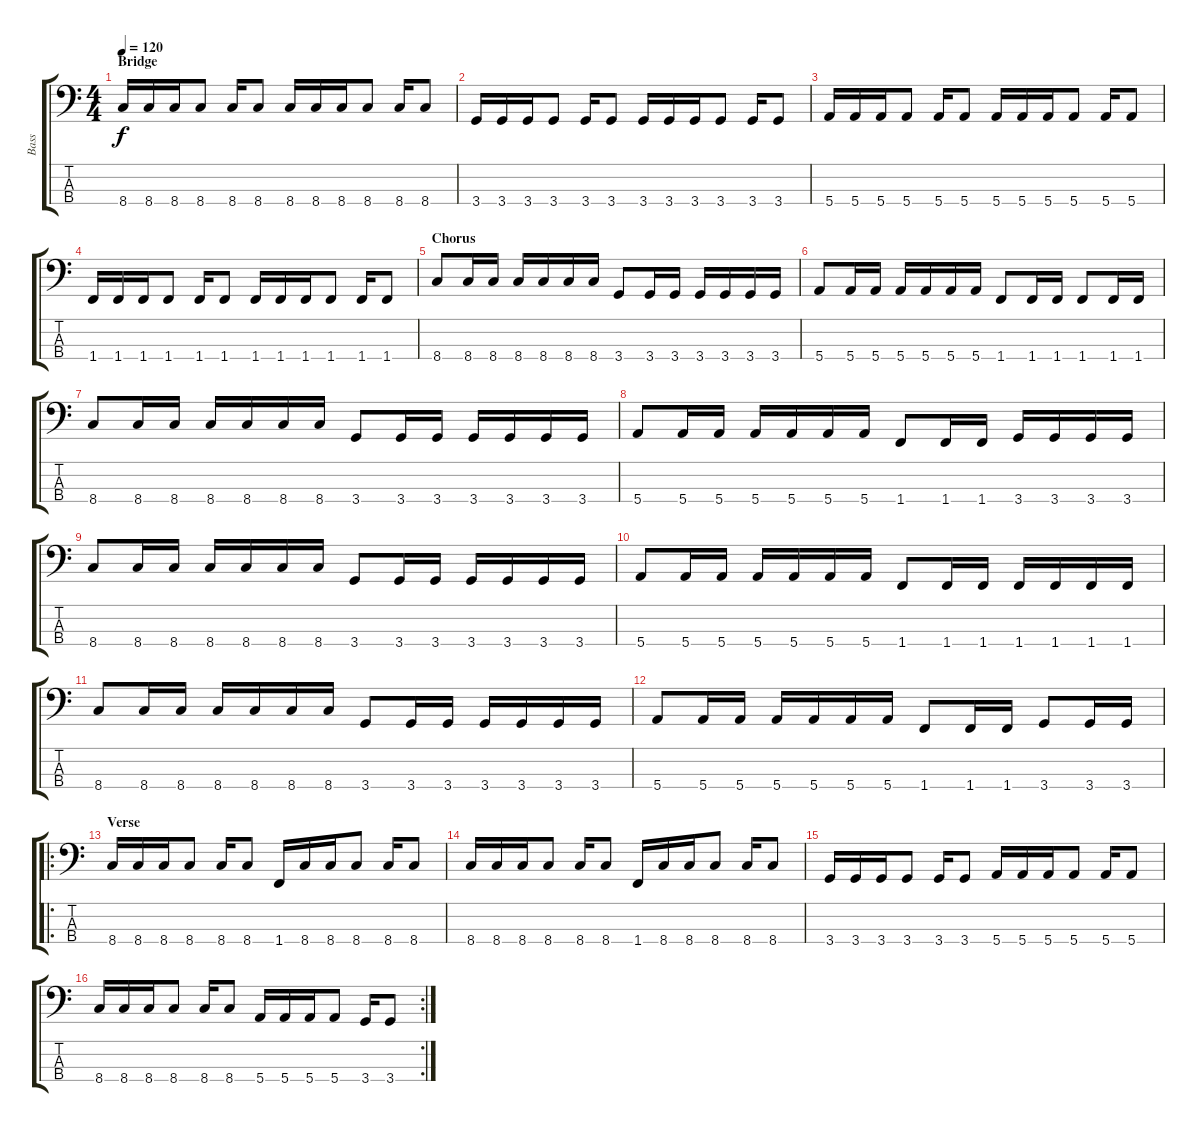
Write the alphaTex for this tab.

\track ("Bass" "Bass") {instrument electricbasspick}
\staff {score tabs}
\tuning (G2 D2 A1 E1) {hide}
\ts (4 4)
\section ("" "Bridge")
\tempo 120
\clef f4
\ks c
8.4.16{dy f} 8.4.16 8.4.16 8.4.8 8.4.16 8.4.8 8.4.16 8.4.16 8.4.16 8.4.8 8.4.16 8.4.8 |
3.4.16 3.4.16 3.4.16 3.4.8 3.4.16 3.4.8 3.4.16 3.4.16 3.4.16 3.4.8 3.4.16 3.4.8 |
5.4.16 5.4.16 5.4.16 5.4.8 5.4.16 5.4.8 5.4.16 5.4.16 5.4.16 5.4.8 5.4.16 5.4.8 |
1.4.16 1.4.16 1.4.16 1.4.8 1.4.16 1.4.8 1.4.16 1.4.16 1.4.16 1.4.8 1.4.16 1.4.8 |
\section ("" "Chorus")
8.4.8 8.4.16 8.4.16 8.4.16 8.4.16 8.4.16 8.4.16 3.4.8 3.4.16 3.4.16 3.4.16 3.4.16 3.4.16 3.4.16 |
5.4.8 5.4.16 5.4.16 5.4.16 5.4.16 5.4.16 5.4.16 1.4.8 1.4.16 1.4.16 1.4.8 1.4.16 1.4.16 |
8.4.8 8.4.16 8.4.16 8.4.16 8.4.16 8.4.16 8.4.16 3.4.8 3.4.16 3.4.16 3.4.16 3.4.16 3.4.16 3.4.16 |
5.4.8 5.4.16 5.4.16 5.4.16 5.4.16 5.4.16 5.4.16 1.4.8 1.4.16 1.4.16 3.4.16 3.4.16 3.4.16 3.4.16 |
8.4.8 8.4.16 8.4.16 8.4.16 8.4.16 8.4.16 8.4.16 3.4.8 3.4.16 3.4.16 3.4.16 3.4.16 3.4.16 3.4.16 |
5.4.8 5.4.16 5.4.16 5.4.16 5.4.16 5.4.16 5.4.16 1.4.8 1.4.16 1.4.16 1.4.16 1.4.16 1.4.16 1.4.16 |
8.4.8 8.4.16 8.4.16 8.4.16 8.4.16 8.4.16 8.4.16 3.4.8 3.4.16 3.4.16 3.4.16 3.4.16 3.4.16 3.4.16 |
5.4.8 5.4.16 5.4.16 5.4.16 5.4.16 5.4.16 5.4.16 1.4.8 1.4.16 1.4.16 3.4.8 3.4.16 3.4.16 |
\ro
\section ("" "Verse")
8.4.16 8.4.16 8.4.16 8.4.8 8.4.16 8.4.8 1.4.16 8.4.16 8.4.16 8.4.8 8.4.16 8.4.8 |
8.4.16 8.4.16 8.4.16 8.4.8 8.4.16 8.4.8 1.4.16 8.4.16 8.4.16 8.4.8 8.4.16 8.4.8 |
3.4.16 3.4.16 3.4.16 3.4.8 3.4.16 3.4.8 5.4.16 5.4.16 5.4.16 5.4.8 5.4.16 5.4.8 |
\rc 2
8.4.16 8.4.16 8.4.16 8.4.8 8.4.16 8.4.8 5.4.16 5.4.16 5.4.16 5.4.8 3.4.16 3.4.8
